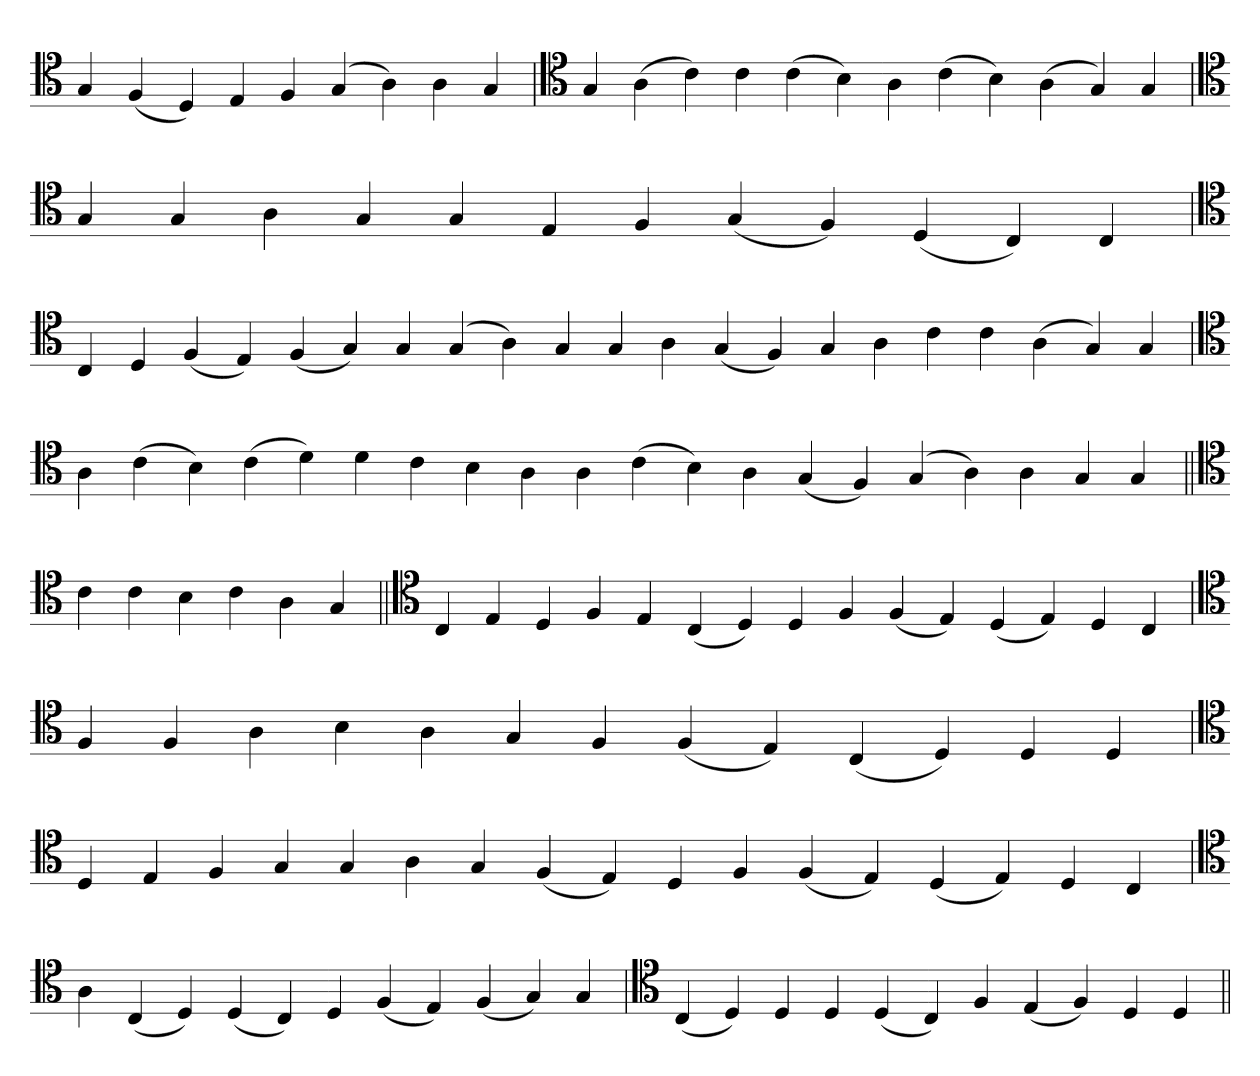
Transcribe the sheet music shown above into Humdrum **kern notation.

**kern
*part1
*staff1
*clefC4
=
4G
(4F
4D)
4E
4F
(4G
4A)
4A
4G
=`
*clefC4
4G
(4A
4c)
4c
(4c
4B)
4A
(4c
4B)
(4A
4G)
4G
='
*clefC4
4G
4G
4A
4G
4G
4E
4F
(4G
4F)
(4D
4C)
4C
=
*clefC4
4C
4D
(4F
4E)
(4F
4G)
4G
(4G
4A)
4G
4G
4A
(4G
4F)
4G
4A
4c
4c
(4A
4G)
4G
='
*clefC4
4A
(4c
4B)
(4c
4d)
4d
4c
4B
4A
4A
(4c
4B)
4A
(4G
4F)
(4G
4A)
4A
4G
4G
=||
*clefC4
4c
4c
4B
4c
4A
4G
=||
*clefC4
4C
4E
4D
4F
4E
(4C
4D)
4D
4F
(4F
4E)
(4D
4E)
4D
4C
='
*clefC4
4F
4F
4A
4B
4A
4G
4F
(4F
4E)
(4C
4D)
4D
4D
='
*clefC4
4D
4E
4F
4G
4G
4A
4G
(4F
4E)
4D
4F
(4F
4E)
(4D
4E)
4D
4C
=
*clefC4
4A
(4C
4D)
(4D
4C)
4D
(4F
4E)
(4F
4G)
4G
=`
*clefC4
(4C
4D)
4D
4D
(4D
4C)
4F
(4E
4F)
4D
4D
=||
*-
